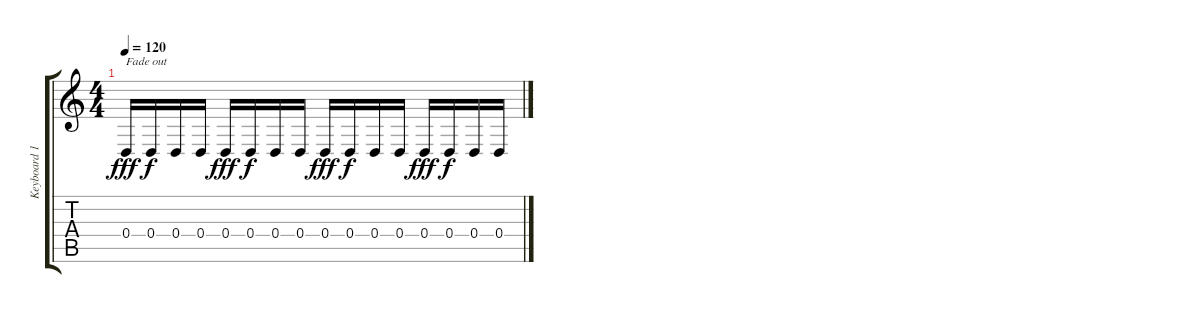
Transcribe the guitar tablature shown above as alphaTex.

\track ("Keyboard 1" "Keyboard 1") {instrument brasssection}
\staff {score tabs}
\tuning (E4 B3 G3 D3 A2 E2) {hide}
\ts (4 4)
\tempo 120
\clef g2
\ks c
0.4.16{txt "Fade out" dy fff volume 8} 0.4.16{dy f} 0.4.16 0.4.16 0.4.16{dy fff} 0.4.16{dy f} 0.4.16 0.4.16 0.4.16{dy fff} 0.4.16{dy f} 0.4.16 0.4.16 0.4.16{dy fff} 0.4.16{dy f} 0.4.16 0.4.16
